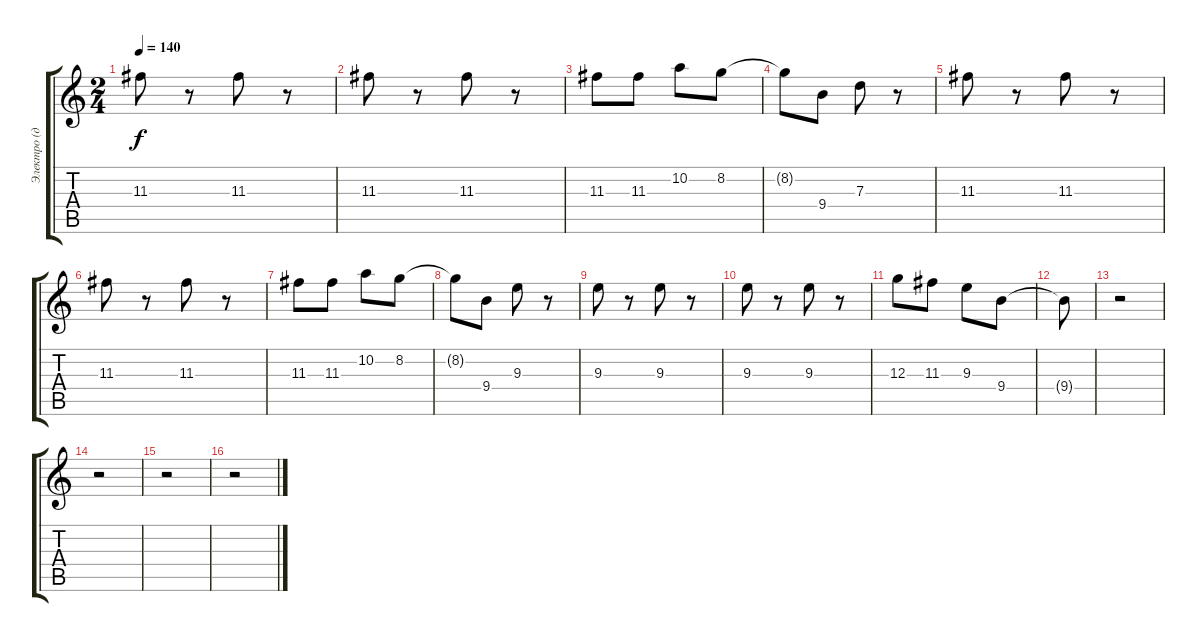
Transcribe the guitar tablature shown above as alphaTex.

\track ("Электро (дисторшн)" "Электро (д") {instrument distortionguitar}
\staff {score tabs}
\tuning (E4 B3 G3 D3 A2 E2) {hide}
\ts (2 4)
\tempo 140
\clef g2
\ks c
11.3.8{dy f} r.8 11.3.8 r.8 |
11.3.8 r.8 11.3.8 r.8 |
11.3.8 11.3.8 10.2.8 8.2.8 |
8.2{t}.8 9.4.8 7.3.8 r.8 |
11.3.8 r.8 11.3.8 r.8 |
11.3.8 r.8 11.3.8 r.8 |
11.3.8 11.3.8 10.2.8 8.2.8 |
8.2{t}.8 9.4.8 9.3.8 r.8 |
9.3.8 r.8 9.3.8 r.8 |
9.3.8 r.8 9.3.8 r.8 |
12.3.8 11.3.8 9.3.8 9.4.8 |
9.4{t}.8 |
r.2 |
r.2 |
r.2 |
r.2
